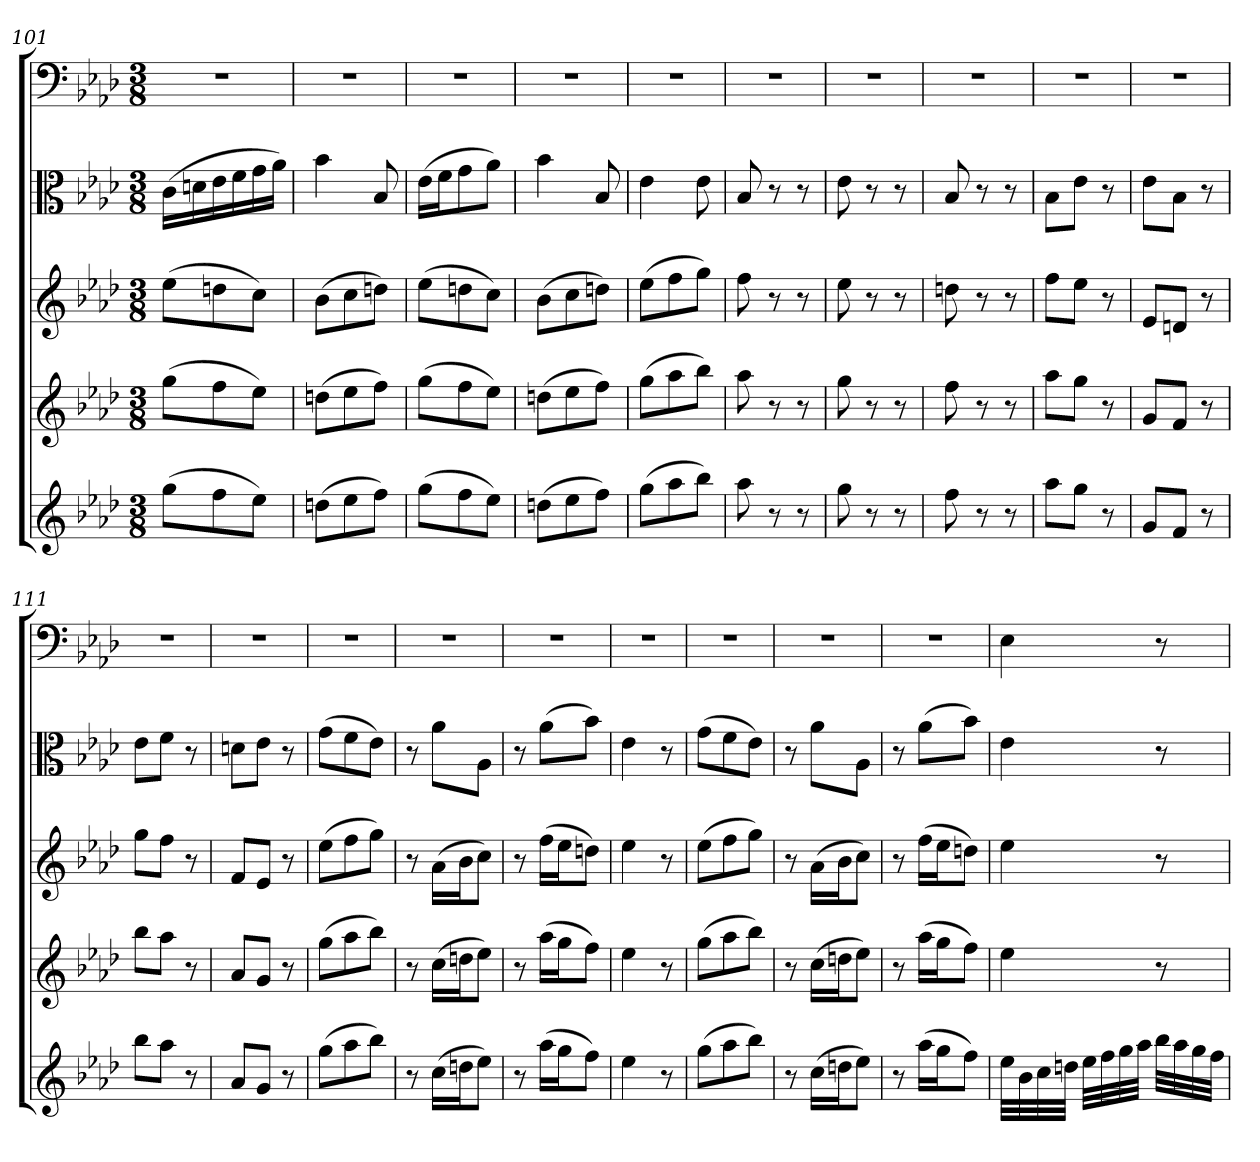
**kern	**kern	**kern	**kern	**kern
*part5	*part4	*part3	*part2	*part1
*staff5	*staff4	*staff3	*staff2	*staff1
*clefG2	*clefG2	*clefG2	*clefC3	*clefF4
*k[b-e-a-d-]	*k[b-e-a-d-]	*k[b-e-a-d-]	*k[b-e-a-d-]	*k[b-e-a-d-]
*f:	*f:	*f:	*f:	*f:
*M3/8	*M3/8	*M3/8	*M3/8	*M3/8
=101	=101	=101	=101	=101
(8gg\L	(8gg\L	(8ee-\L	(16c\LL	4.r
.	.	.	16dn\	.
8ff\	8ff\	8ddn\	16e-\	.
.	.	.	16f\	.
8ee-\J)	8ee-\J)	8cc\J)	16g\	.
.	.	.	16a-\JJ)	.
=102	=102	=102	=102	=102
(8ddn\L	(8ddn\L	(8b-\L	4b-\	4.r
8ee-\	8ee-\	8cc\	.	.
8ff\J)	8ff\J)	8ddn\J)	8B-/	.
=103	=103	=103	=103	=103
(8gg\L	(8gg\L	(8ee-\L	(16e-\LL	4.r
.	.	.	16f\J	.
8ff\	8ff\	8ddn\	8g\	.
8ee-\J)	8ee-\J)	8cc\J)	8a-\J)	.
=104	=104	=104	=104	=104
(8ddn\L	(8ddn\L	(8b-\L	4b-\	4.r
8ee-\	8ee-\	8cc\	.	.
8ff\J)	8ff\J)	8ddn\J)	8B-/	.
=105	=105	=105	=105	=105
(8gg\L	(8gg\L	(8ee-\L	4e-\	4.r
8aa-\	8aa-\	8ff\	.	.
8bb-\J)	8bb-\J)	8gg\J)	8e-\	.
=106	=106	=106	=106	=106
8aa-\	8aa-\	8ff\	8B-/	4.r
8r	8r	8r	8r	.
8r	8r	8r	8r	.
=107	=107	=107	=107	=107
8gg\	8gg\	8ee-\	8e-\	4.r
8r	8r	8r	8r	.
8r	8r	8r	8r	.
=108	=108	=108	=108	=108
8ff\	8ff\	8ddn\	8B-/	4.r
8r	8r	8r	8r	.
8r	8r	8r	8r	.
=109	=109	=109	=109	=109
8aa-\L	8aa-\L	8ff\L	8B-\L	4.r
8gg\J	8gg\J	8ee-\J	8e-\J	.
8r	8r	8r	8r	.
=110	=110	=110	=110	=110
8g/L	8g/L	8e-/L	8e-\L	4.r
8f/J	8f/J	8dn/J	8B-\J	.
8r	8r	8r	8r	.
=111	=111	=111	=111	=111
8bb-\L	8bb-\L	8gg\L	8e-\L	4.r
8aa-\J	8aa-\J	8ff\J	8f\J	.
8r	8r	8r	8r	.
=112	=112	=112	=112	=112
8a-/L	8a-/L	8f/L	8dn\L	4.r
8g/J	8g/J	8e-/J	8e-\J	.
8r	8r	8r	8r	.
=113	=113	=113	=113	=113
(8gg\L	(8gg\L	(8ee-\L	(8g\L	4.r
8aa-\	8aa-\	8ff\	8f\	.
8bb-\J)	8bb-\J)	8gg\J)	8e-\J)	.
=114	=114	=114	=114	=114
8r	8r	8r	8r	4.r
(16cc\LL	(16cc\LL	(16a-\LL	8a-\L	.
16ddn\J	16ddn\J	16b-\J	.	.
8ee-\J)	8ee-\J)	8cc\J)	8A-\J	.
=115	=115	=115	=115	=115
8r	8r	8r	8r	4.r
(16aa-\LL	(16aa-\LL	(16ff\LL	(8a-\L	.
16gg\J	16gg\J	16ee-\J	.	.
8ff\J)	8ff\J)	8ddn\J)	8b-\J)	.
=116	=116	=116	=116	=116
4ee-\	4ee-\	4ee-\	4e-\	4.r
8r	8r	8r	8r	.
=117	=117	=117	=117	=117
(8gg\L	(8gg\L	(8ee-\L	(8g\L	4.r
8aa-\	8aa-\	8ff\	8f\	.
8bb-\J)	8bb-\J)	8gg\J)	8e-\J)	.
=118	=118	=118	=118	=118
8r	8r	8r	8r	4.r
(16cc\LL	(16cc\LL	(16a-\LL	8a-\L	.
16ddn\J	16ddn\J	16b-\J	.	.
8ee-\J)	8ee-\J)	8cc\J)	8A-\J	.
=119	=119	=119	=119	=119
8r	8r	8r	8r	4.r
(16aa-\LL	(16aa-\LL	(16ff\LL	(8a-\L	.
16gg\J	16gg\J	16ee-\J	.	.
8ff\J)	8ff\J)	8ddn\J)	8b-\J)	.
=120	=120	=120	=120	=120
32ee-\LLL	4ee-\	4ee-\	4e-\	4E-\
32b-\	.	.	.	.
32cc\	.	.	.	.
32ddn\JJJ	.	.	.	.
32ee-\LLL	.	.	.	.
32ff\	.	.	.	.
32gg\	.	.	.	.
32aa-\JJJ	.	.	.	.
32bb-\LLL	8r	8r	8r	8r
32aa-\	.	.	.	.
32gg\	.	.	.	.
32ff\JJJ	.	.	.	.
=	=	=	=	=
*-	*-	*-	*-	*-
